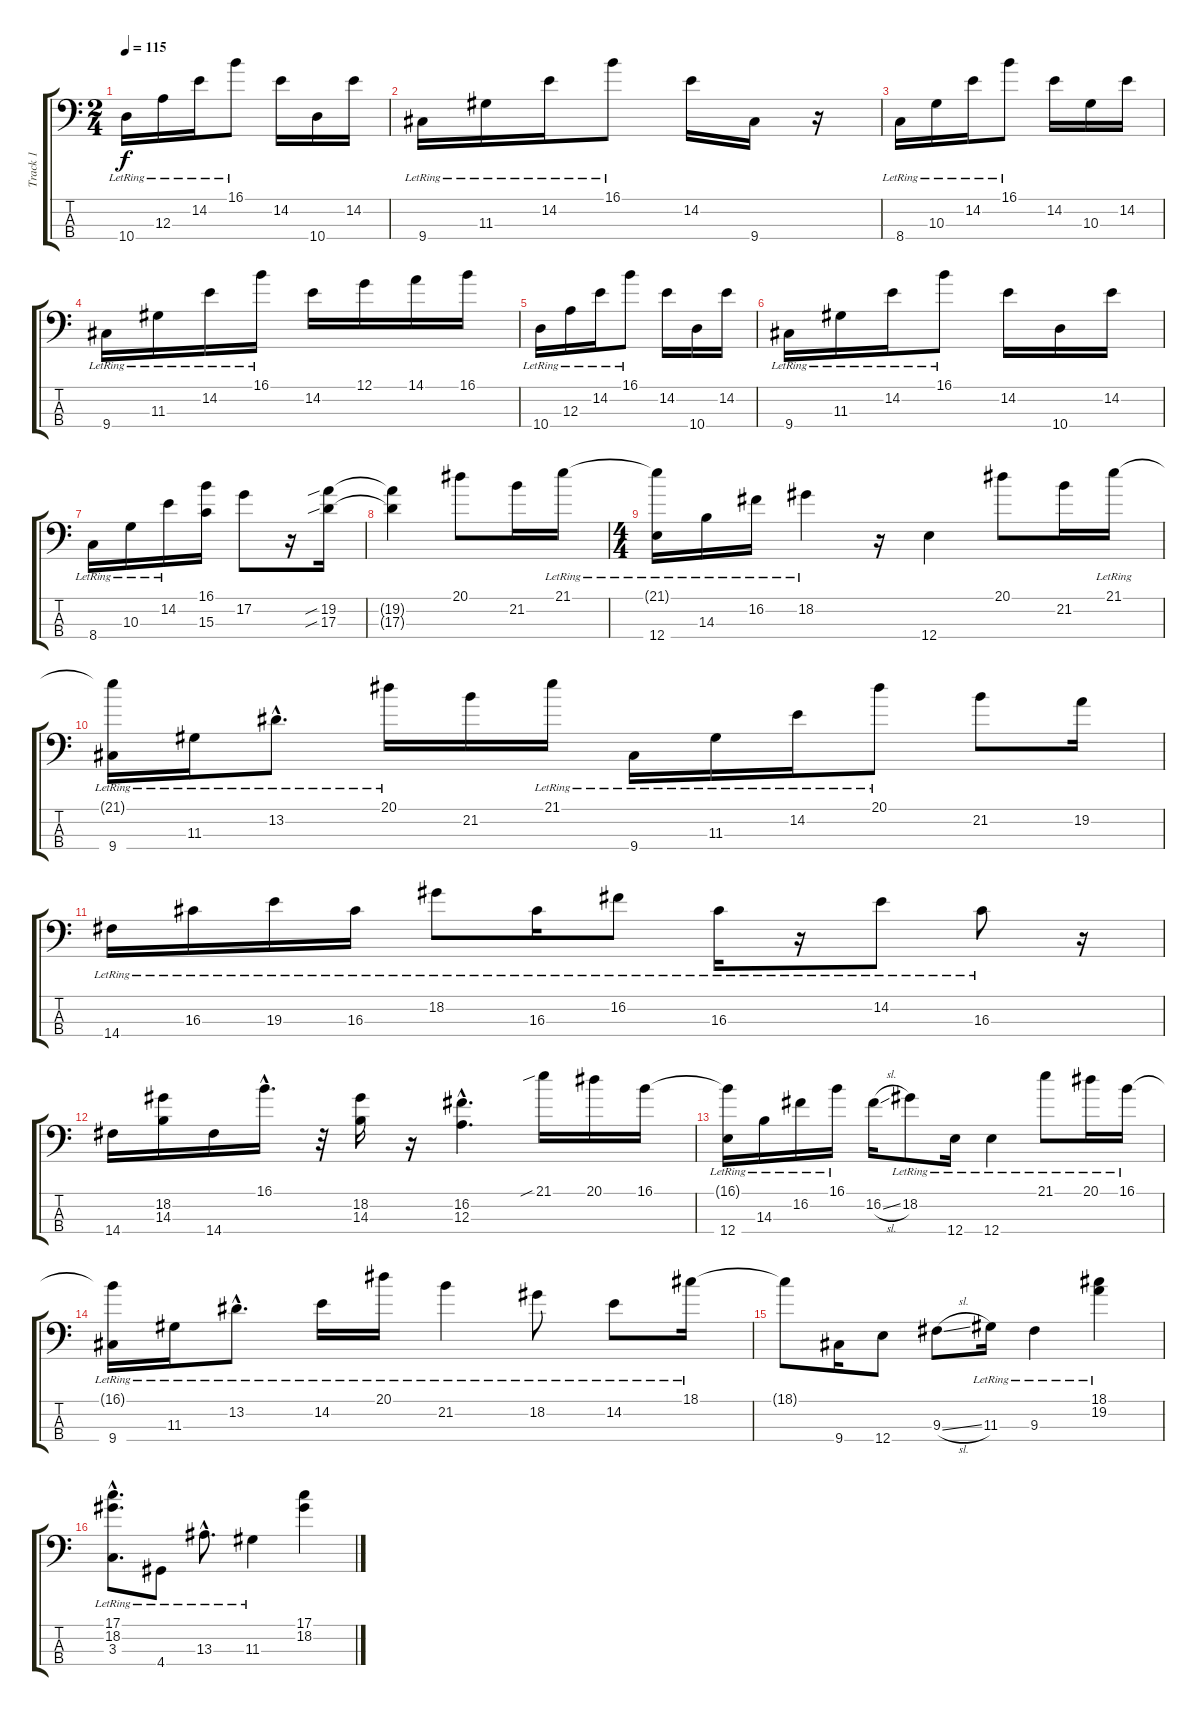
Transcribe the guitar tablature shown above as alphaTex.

\track ("Track 1" "Track 1") {instrument electricbasspick}
\staff {score tabs}
\tuning (G2 D2 A1 E1) {hide}
\ts (2 4)
\tempo 115
\clef f4
\ks c
10.4{lr}.16{dy f instrument electricbasspick} 12.3{lr}.16 14.2{lr}.16 16.1{lr}.8 14.2.16 10.4.16 14.2.16 |
9.4{lr}.16 11.3{lr}.16 14.2{lr}.16 16.1{lr}.8 14.2.16 9.4.16 r.16 |
8.4{lr}.16 10.3{lr}.16 14.2{lr}.16 16.1{lr}.8 14.2.16 10.3.16 14.2.16 |
9.4{lr}.16 11.3{lr}.16 14.2{lr}.16 16.1{lr}.16 14.2.16 12.1.16 14.1.16 16.1.16 |
10.4{lr}.16 12.3{lr}.16 14.2{lr}.16 16.1{lr}.8 14.2.16 10.4.16 14.2.16 |
9.4{lr}.16 11.3{lr}.16 14.2{lr}.16 16.1{lr}.8 14.2.16 10.4.16 14.2.16 |
8.4{lr}.16 10.3{lr}.16 14.2{lr}.16 (16.1 15.3).16 17.2.8 r.16 (19.2{sib} 17.3{sib}).16 |
(19.2{t} 17.3{t}).4 20.1.8 21.2.16 21.1{lr}.16 |
\ts (4 4)
(21.1{t} 12.4{lr}).16 14.3{lr}.16 16.2{lr}.16 18.2{lr}.4 r.16 12.4.4 20.1.8 21.2.16 21.1{lr}.16 |
(21.1{t} 9.4{lr}).16 11.3{lr}.16 13.2{hac lr}.8{d} 20.1{lr}.16 21.2.16 21.1{lr}.16 9.4{lr}.16 11.3{lr}.16 14.2{lr}.16 20.1{lr}.8 21.2.8 19.2.16 |
14.4{lr}.16 16.3{lr}.16 19.3{lr}.16 16.3{lr}.16 18.2{lr}.8 16.3{lr}.16 16.2{lr}.8 16.3{lr}.16 r.16 14.2{lr}.8 16.3{lr}.8 r.16 |
14.4.16 (18.2 14.3).16 14.4.16 16.1{hac}.16{d} r.32 (18.2 14.3).16 r.16 (16.2{hac} 12.3{hac}).4{d} 21.1{sib}.16 20.1.16 16.1.16 |
(16.1{t} 12.4{lr}).16 14.3{lr}.16 16.2{lr}.16 16.1{lr}.16 16.2{sl}.16 18.2{lr}.8 12.4{lr}.16 12.4{lr}.4 21.1{lr}.8 20.1{lr}.16 16.1{lr}.16 |
(16.1{t} 9.4{lr}).16 11.3{lr}.16 13.2{hac lr}.8{d} 14.2{lr}.16 20.1{lr}.16 21.2{lr}.4 18.2{lr}.8 14.2{lr}.8 18.1{lr}.16 |
18.1{t}.8 9.4.16 12.4.8 9.3{sl}.8 11.3{lr}.16 9.3{lr}.4 (18.1{lr} 19.2{lr}).4 |
(17.1{hac lr} 18.2{hac lr} 3.3{hac lr}).8{d} 4.4{lr}.8 13.3{hac lr}.8{d} 11.3{lr}.4 (17.1 18.2).4
